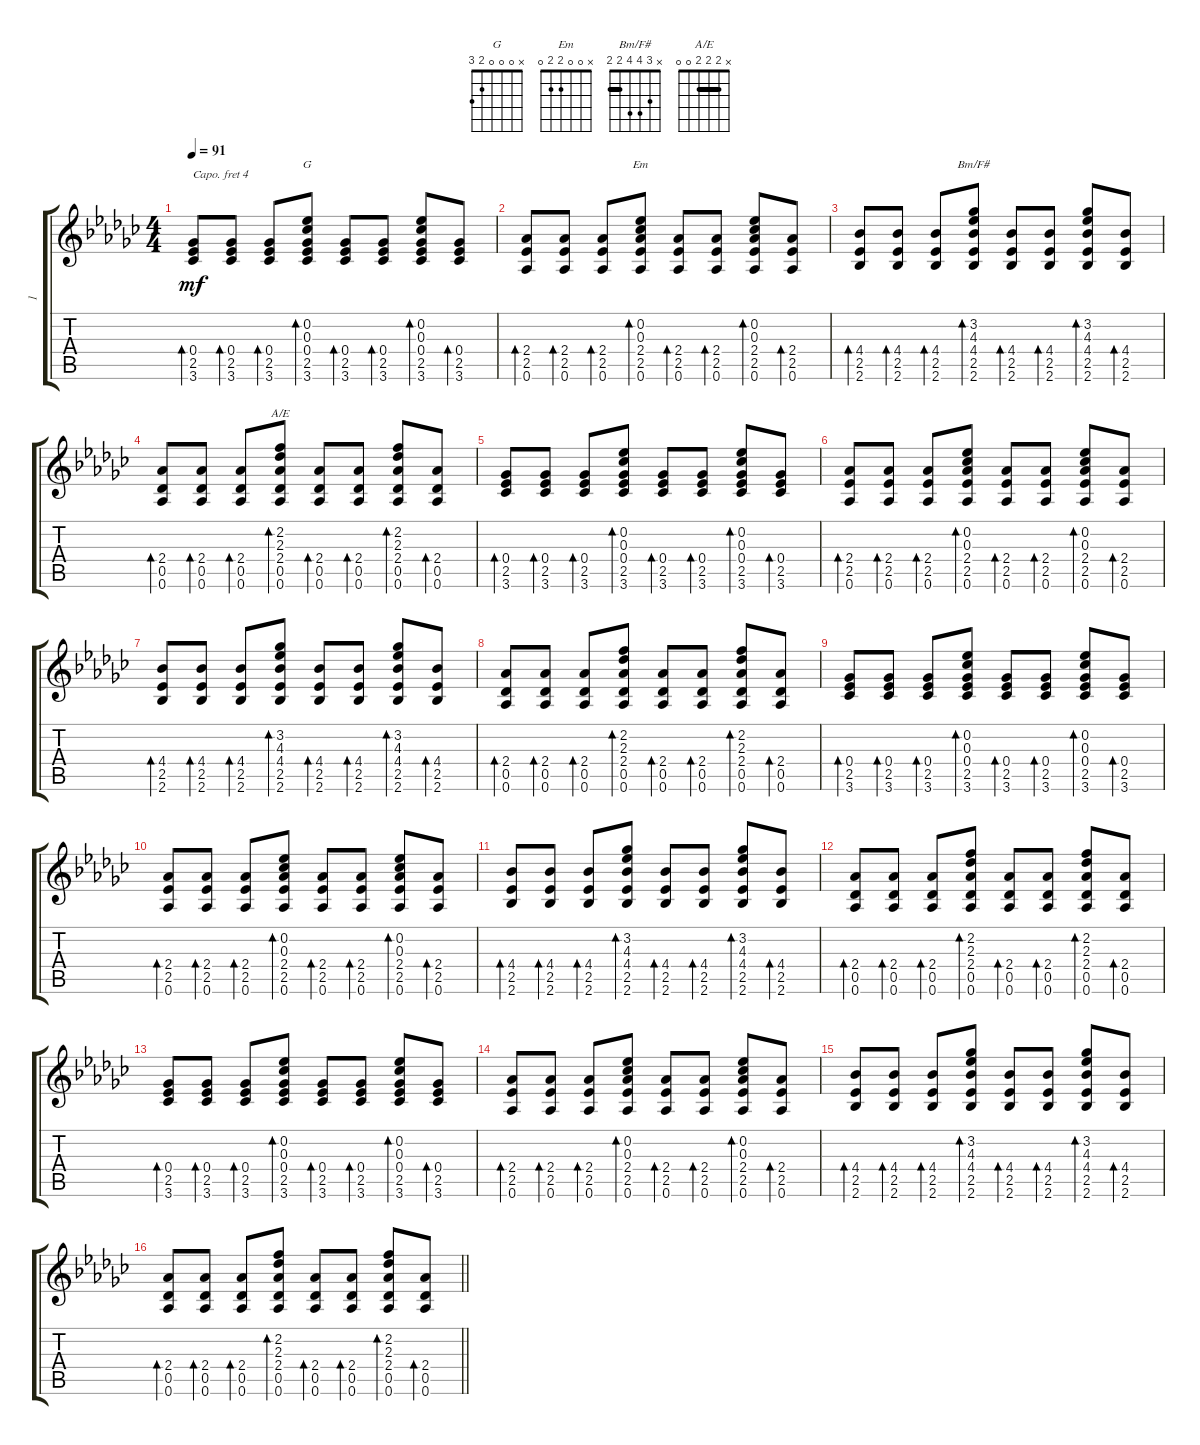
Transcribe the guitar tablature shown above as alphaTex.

\track ("1" "1") {instrument acousticguitarsteel}
\staff {score tabs}
\capo 4
\tuning (E4 B3 G3 D3 A2 E2) {hide}
\chord ("G" x 0 0 0 2 3)
\chord ("Em" x 0 0 2 2 0)
\chord ("Bm/F#" x 3 4 4 2 2) {barre 2}
\chord ("A/E" x 2 2 2 0 0) {barre 2}
\ts (4 4)
\tempo 91
\clef g2
\ks ebminor
(0.4 2.5 3.6).8{bd 30 dy mf} (0.4 2.5 3.6).8{bd 30} (0.4 2.5 3.6).8{bd 30} (0.2 0.3 0.4 2.5 3.6).8{bd 30 ch "G"} (0.4 2.5 3.6).8{bd 30} (0.4 2.5 3.6).8{bd 30} (0.2 0.3 0.4 2.5 3.6).8{bd 30} (0.4 2.5 3.6).8{bd 30} |
(2.4 2.5 0.6).8{bd 30} (2.4 2.5 0.6).8{bd 30} (2.4 2.5 0.6).8{bd 30} (0.2 0.3 2.4 2.5 0.6).8{bd 30 ch "Em"} (2.4 2.5 0.6).8{bd 30} (2.4 2.5 0.6).8{bd 30} (0.2 0.3 2.4 2.5 0.6).8{bd 30} (2.4 2.5 0.6).8{bd 30} |
(4.4 2.5 2.6).8{bd 30} (4.4 2.5 2.6).8{bd 30} (4.4 2.5 2.6).8{bd 30} (3.2 4.3 4.4 2.5 2.6).8{bd 30 ch "Bm/F#"} (4.4 2.5 2.6).8{bd 30} (4.4 2.5 2.6).8{bd 30} (3.2 4.3 4.4 2.5 2.6).8{bd 30} (4.4 2.5 2.6).8{bd 30} |
(2.4 0.5 0.6).8{bd 30} (2.4 0.5 0.6).8{bd 30} (2.4 0.5 0.6).8{bd 30} (2.2 2.3 2.4 0.5 0.6).8{bd 30 ch "A/E"} (2.4 0.5 0.6).8{bd 30} (2.4 0.5 0.6).8{bd 30} (2.2 2.3 2.4 0.5 0.6).8{bd 30} (2.4 0.5 0.6).8{bd 30} |
(0.4 2.5 3.6).8{bd 30} (0.4 2.5 3.6).8{bd 30} (0.4 2.5 3.6).8{bd 30} (0.2 0.3 0.4 2.5 3.6).8{bd 30} (0.4 2.5 3.6).8{bd 30} (0.4 2.5 3.6).8{bd 30} (0.2 0.3 0.4 2.5 3.6).8{bd 30} (0.4 2.5 3.6).8{bd 30} |
(2.4 2.5 0.6).8{bd 30} (2.4 2.5 0.6).8{bd 30} (2.4 2.5 0.6).8{bd 30} (0.2 0.3 2.4 2.5 0.6).8{bd 30} (2.4 2.5 0.6).8{bd 30} (2.4 2.5 0.6).8{bd 30} (0.2 0.3 2.4 2.5 0.6).8{bd 30} (2.4 2.5 0.6).8{bd 30} |
(4.4 2.5 2.6).8{bd 30} (4.4 2.5 2.6).8{bd 30} (4.4 2.5 2.6).8{bd 30} (3.2 4.3 4.4 2.5 2.6).8{bd 30} (4.4 2.5 2.6).8{bd 30} (4.4 2.5 2.6).8{bd 30} (3.2 4.3 4.4 2.5 2.6).8{bd 30} (4.4 2.5 2.6).8{bd 30} |
(2.4 0.5 0.6).8{bd 30} (2.4 0.5 0.6).8{bd 30} (2.4 0.5 0.6).8{bd 30} (2.2 2.3 2.4 0.5 0.6).8{bd 30} (2.4 0.5 0.6).8{bd 30} (2.4 0.5 0.6).8{bd 30} (2.2 2.3 2.4 0.5 0.6).8{bd 30} (2.4 0.5 0.6).8{bd 30} |
(0.4 2.5 3.6).8{bd 30} (0.4 2.5 3.6).8{bd 30} (0.4 2.5 3.6).8{bd 30} (0.2 0.3 0.4 2.5 3.6).8{bd 30} (0.4 2.5 3.6).8{bd 30} (0.4 2.5 3.6).8{bd 30} (0.2 0.3 0.4 2.5 3.6).8{bd 30} (0.4 2.5 3.6).8{bd 30} |
(2.4 2.5 0.6).8{bd 30} (2.4 2.5 0.6).8{bd 30} (2.4 2.5 0.6).8{bd 30} (0.2 0.3 2.4 2.5 0.6).8{bd 30} (2.4 2.5 0.6).8{bd 30} (2.4 2.5 0.6).8{bd 30} (0.2 0.3 2.4 2.5 0.6).8{bd 30} (2.4 2.5 0.6).8{bd 30} |
(4.4 2.5 2.6).8{bd 30} (4.4 2.5 2.6).8{bd 30} (4.4 2.5 2.6).8{bd 30} (3.2 4.3 4.4 2.5 2.6).8{bd 30} (4.4 2.5 2.6).8{bd 30} (4.4 2.5 2.6).8{bd 30} (3.2 4.3 4.4 2.5 2.6).8{bd 30} (4.4 2.5 2.6).8{bd 30} |
(2.4 0.5 0.6).8{bd 30} (2.4 0.5 0.6).8{bd 30} (2.4 0.5 0.6).8{bd 30} (2.2 2.3 2.4 0.5 0.6).8{bd 30} (2.4 0.5 0.6).8{bd 30} (2.4 0.5 0.6).8{bd 30} (2.2 2.3 2.4 0.5 0.6).8{bd 30} (2.4 0.5 0.6).8{bd 30} |
(0.4 2.5 3.6).8{bd 30} (0.4 2.5 3.6).8{bd 30} (0.4 2.5 3.6).8{bd 30} (0.2 0.3 0.4 2.5 3.6).8{bd 30} (0.4 2.5 3.6).8{bd 30} (0.4 2.5 3.6).8{bd 30} (0.2 0.3 0.4 2.5 3.6).8{bd 30} (0.4 2.5 3.6).8{bd 30} |
(2.4 2.5 0.6).8{bd 30} (2.4 2.5 0.6).8{bd 30} (2.4 2.5 0.6).8{bd 30} (0.2 0.3 2.4 2.5 0.6).8{bd 30} (2.4 2.5 0.6).8{bd 30} (2.4 2.5 0.6).8{bd 30} (0.2 0.3 2.4 2.5 0.6).8{bd 30} (2.4 2.5 0.6).8{bd 30} |
(4.4 2.5 2.6).8{bd 30} (4.4 2.5 2.6).8{bd 30} (4.4 2.5 2.6).8{bd 30} (3.2 4.3 4.4 2.5 2.6).8{bd 30} (4.4 2.5 2.6).8{bd 30} (4.4 2.5 2.6).8{bd 30} (3.2 4.3 4.4 2.5 2.6).8{bd 30} (4.4 2.5 2.6).8{bd 30} |
\barLineRight lightlight
(2.4 0.5 0.6).8{bd 30} (2.4 0.5 0.6).8{bd 30} (2.4 0.5 0.6).8{bd 30} (2.2 2.3 2.4 0.5 0.6).8{bd 30} (2.4 0.5 0.6).8{bd 30} (2.4 0.5 0.6).8{bd 30} (2.2 2.3 2.4 0.5 0.6).8{bd 30} (2.4 0.5 0.6).8{bd 30}
